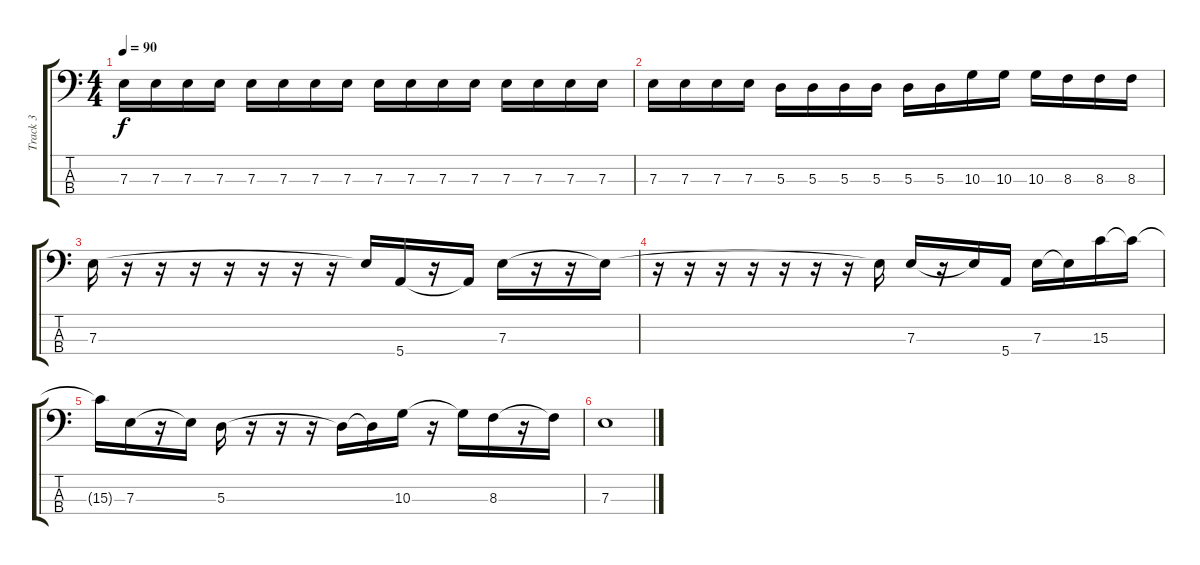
\track ("Track 3" "Track 3") {instrument electricbassfinger}
\staff {score tabs}
\tuning (G2 D2 A1 E1) {hide}
\ts (4 4)
\tempo 90
\clef f4
\ks c
7.3.16{dy f} 7.3.16 7.3.16 7.3.16 7.3.16 7.3.16 7.3.16 7.3.16 7.3.16 7.3.16 7.3.16 7.3.16 7.3.16 7.3.16 7.3.16 7.3.16 |
7.3.16 7.3.16 7.3.16 7.3.16 5.3.16 5.3.16 5.3.16 5.3.16 5.3.16 5.3.16 10.3.16 10.3.16 10.3.16 8.3.16 8.3.16 8.3.16 |
7.3.16 r.16 r.16 r.16 r.16 r.16 r.16 r.16 7.3{t}.16 5.4.16 r.16 5.4{t}.16 7.3.16 r.16 r.16 7.3{t}.16 |
r.16 r.16 r.16 r.16 r.16 r.16 r.16 7.3{t}.16 7.3.16 r.16 7.3{t}.16 5.4.16 7.3.16 7.3{t}.16 15.3.16 15.3{t}.16 |
15.3{t}.16 7.3.16 r.16 7.3{t}.16 5.3.16 r.16 r.16 r.16 5.3{t}.16 5.3{t}.16 10.3.16 r.16 10.3{t}.16 8.3.16 r.16 8.3{t}.16 |
7.3.1
